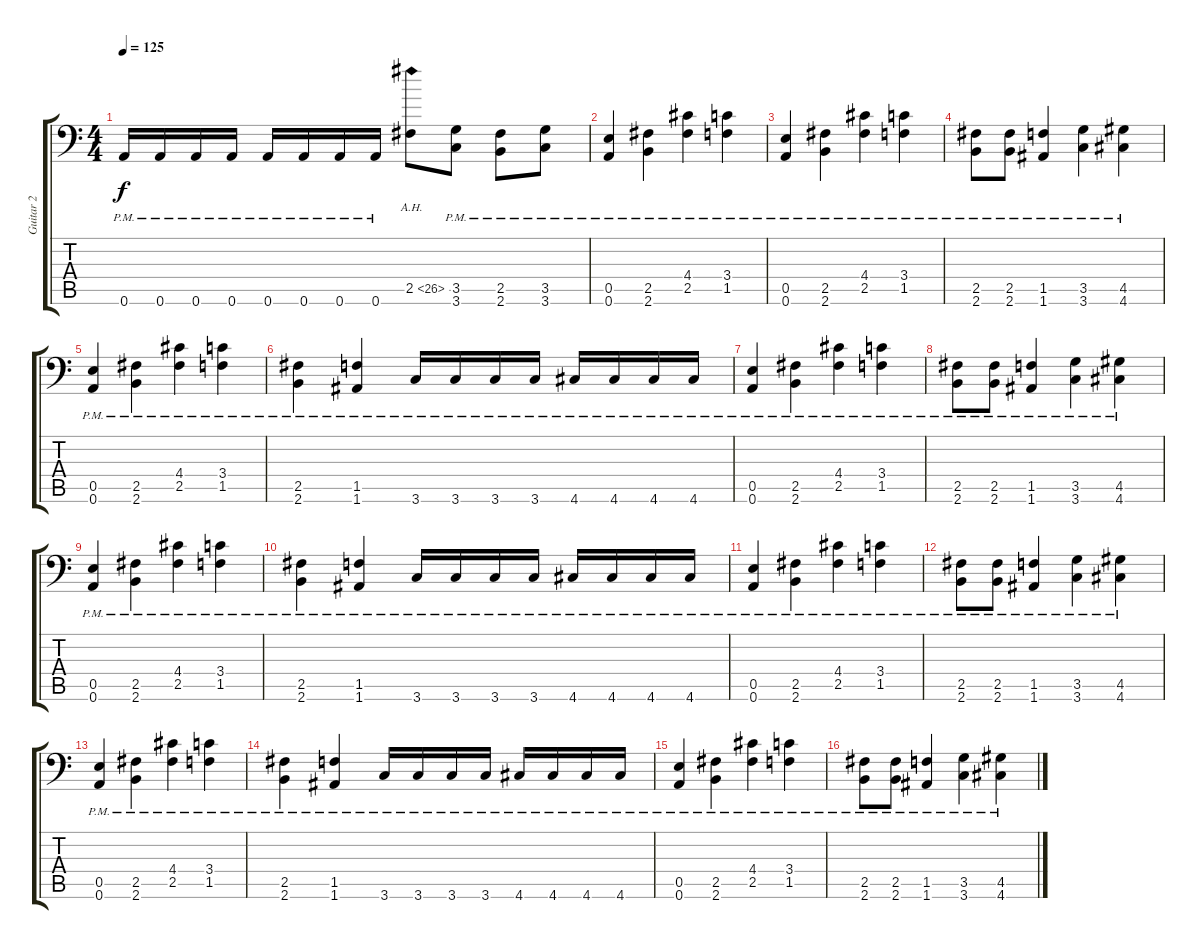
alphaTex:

\track ("Guitar 2" "Guitar 2") {instrument distortionguitar}
\staff {score tabs}
\tuning (B3 Gb3 D3 A2 E2 A1) {hide}
\ts (4 4)
\tempo 125
\clef f4
\ks c
0.6{pm}.16{dy f} 0.6{pm}.16 0.6{pm}.16 0.6{pm}.16 0.6{pm}.16 0.6{pm}.16 0.6{pm}.16 0.6{pm}.16 2.5{ah 24}.8 (3.5{pm} 3.6{pm}).8 (2.5{pm} 2.6{pm}).8 (3.5{pm} 3.6{pm}).8 |
(0.5{pm} 0.6{pm}).4 (2.5{pm} 2.6{pm}).4 (4.4{pm} 2.5{pm}).4 (3.4{pm} 1.5{pm}).4 |
(0.5{pm} 0.6{pm}).4 (2.5{pm} 2.6{pm}).4 (4.4{pm} 2.5{pm}).4 (3.4{pm} 1.5{pm}).4 |
(2.5{pm} 2.6{pm}).8 (2.5{pm} 2.6{pm}).8 (1.5{pm} 1.6{pm}).4 (3.5{pm} 3.6{pm}).4 (4.5{pm} 4.6{pm}).4 |
(0.5{pm} 0.6{pm}).4 (2.5{pm} 2.6{pm}).4 (4.4{pm} 2.5{pm}).4 (3.4{pm} 1.5{pm}).4 |
(2.5{pm} 2.6{pm}).4 (1.5{pm} 1.6{pm}).4 3.6{pm}.16 3.6{pm}.16 3.6{pm}.16 3.6{pm}.16 4.6{pm}.16 4.6{pm}.16 4.6{pm}.16 4.6{pm}.16 |
(0.5{pm} 0.6{pm}).4 (2.5{pm} 2.6{pm}).4 (4.4{pm} 2.5{pm}).4 (3.4{pm} 1.5{pm}).4 |
(2.5{pm} 2.6{pm}).8 (2.5{pm} 2.6{pm}).8 (1.5{pm} 1.6{pm}).4 (3.5{pm} 3.6{pm}).4 (4.5{pm} 4.6{pm}).4 |
(0.5{pm} 0.6{pm}).4 (2.5{pm} 2.6{pm}).4 (4.4{pm} 2.5{pm}).4 (3.4{pm} 1.5{pm}).4 |
(2.5{pm} 2.6{pm}).4 (1.5{pm} 1.6{pm}).4 3.6{pm}.16 3.6{pm}.16 3.6{pm}.16 3.6{pm}.16 4.6{pm}.16 4.6{pm}.16 4.6{pm}.16 4.6{pm}.16 |
(0.5{pm} 0.6{pm}).4 (2.5{pm} 2.6{pm}).4 (4.4{pm} 2.5{pm}).4 (3.4{pm} 1.5{pm}).4 |
(2.5{pm} 2.6{pm}).8 (2.5{pm} 2.6{pm}).8 (1.5{pm} 1.6{pm}).4 (3.5{pm} 3.6{pm}).4 (4.5{pm} 4.6{pm}).4 |
(0.5{pm} 0.6{pm}).4 (2.5{pm} 2.6{pm}).4 (4.4{pm} 2.5{pm}).4 (3.4{pm} 1.5{pm}).4 |
(2.5{pm} 2.6{pm}).4 (1.5{pm} 1.6{pm}).4 3.6{pm}.16 3.6{pm}.16 3.6{pm}.16 3.6{pm}.16 4.6{pm}.16 4.6{pm}.16 4.6{pm}.16 4.6{pm}.16 |
(0.5{pm} 0.6{pm}).4 (2.5{pm} 2.6{pm}).4 (4.4{pm} 2.5{pm}).4 (3.4{pm} 1.5{pm}).4 |
(2.5{pm} 2.6{pm}).8 (2.5{pm} 2.6{pm}).8 (1.5{pm} 1.6{pm}).4 (3.5{pm} 3.6{pm}).4 (4.5{pm} 4.6{pm}).4
